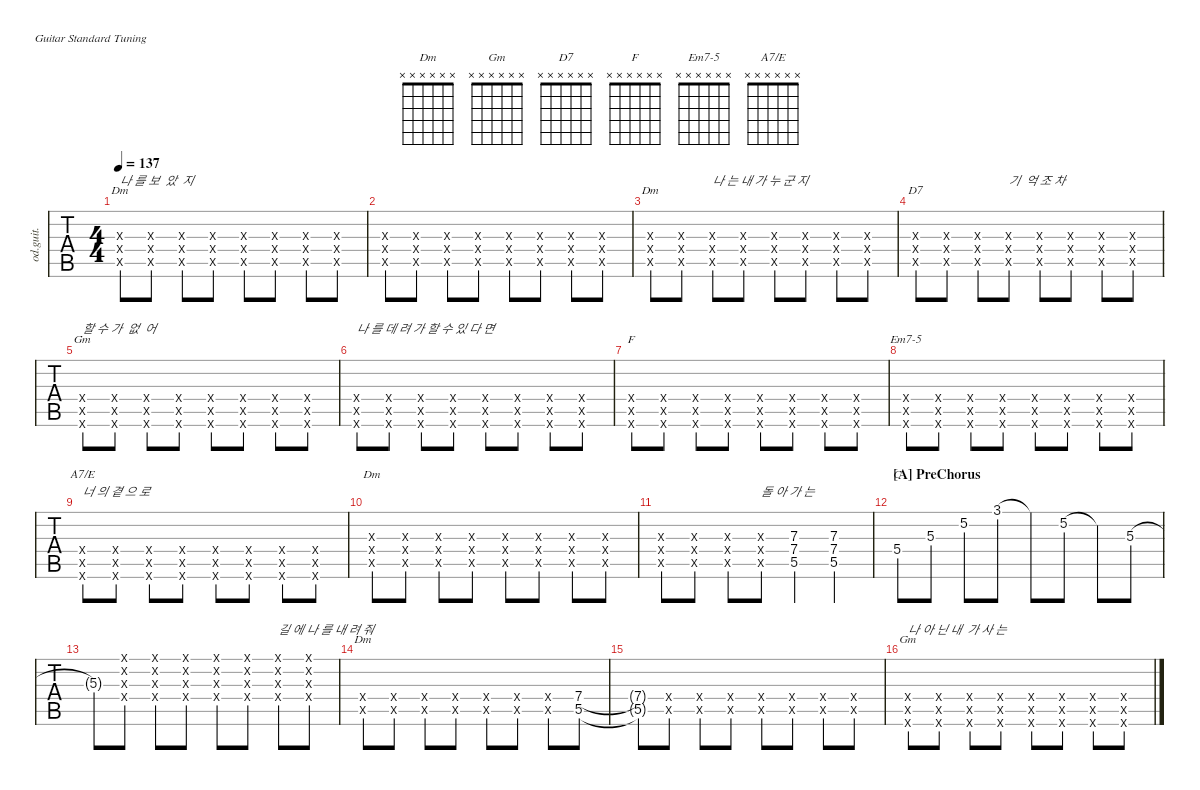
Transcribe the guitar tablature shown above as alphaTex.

\defaultSystemsLayout 4
\hideDynamics
\bracketExtendMode nobrackets
\track ("Guitar3" "od.guit.") {defaultSystemsLayout 4 instrument overdrivenguitar}
\staff {tabs}
\tuning (E4 B3 G3 D3 A2 E2)
\chord ("Dm" x x x x x x)
\chord ("Gm" x x x x x x)
\chord ("D7" x x x x x x)
\chord ("F" x x x x x x)
\chord ("Em7-5" x x x x x x)
\chord ("A7/E" x x x x x x)
\chord ("C" x x x 5 x x) {showdiagram false showfingering false}
\ts (4 4)
\tempo 137
\clef g2
\ks f
(5.5{x acc forcenatural} 7.4{x acc forcenatural} 7.3{x acc forcenatural}).8{ch "Dm" txt "나 를 보  았  지" dy mf} (5.5{x acc forcenatural} 7.4{x acc forcenatural} 7.3{x acc forcenatural}).8 (5.5{x acc forcenatural} 7.4{x acc forcenatural} 7.3{x acc forcenatural}).8 (5.5{x acc forcenatural} 7.4{x acc forcenatural} 7.3{x acc forcenatural}).8 (5.5{x acc forcenatural} 7.4{x acc forcenatural} 7.3{x acc forcenatural}).8 (5.5{x acc forcenatural} 7.4{x acc forcenatural} 7.3{x acc forcenatural}).8 (5.5{x acc forcenatural} 7.4{x acc forcenatural} 7.3{x acc forcenatural}).8 (5.5{x acc forcenatural} 7.4{x acc forcenatural} 7.3{x acc forcenatural}).8 |
(5.5{x acc forcenatural} 7.4{x acc forcenatural} 7.3{x acc forcenatural}).8 (5.5{x acc forcenatural} 7.4{x acc forcenatural} 7.3{x acc forcenatural}).8 (5.5{x acc forcenatural} 7.4{x acc forcenatural} 7.3{x acc forcenatural}).8 (5.5{x acc forcenatural} 7.4{x acc forcenatural} 7.3{x acc forcenatural}).8 (5.5{x acc forcenatural} 7.4{x acc forcenatural} 7.3{x acc forcenatural}).8 (5.5{x acc forcenatural} 7.4{x acc forcenatural} 7.3{x acc forcenatural}).8 (5.5{x acc forcenatural} 7.4{x acc forcenatural} 7.3{x acc forcenatural}).8 (5.5{x acc forcenatural} 7.4{x acc forcenatural} 7.3{x acc forcenatural}).8 |
(5.5{x acc forcenatural} 7.4{x acc forcenatural} 7.3{x acc forcenatural}).8{ch "Dm"} (5.5{x acc forcenatural} 7.4{x acc forcenatural} 7.3{x acc forcenatural}).8 (5.5{x acc forcenatural} 7.4{x acc forcenatural} 7.3{x acc forcenatural}).8{txt "나 는 내 가 누 군 지"} (5.5{x acc forcenatural} 7.4{x acc forcenatural} 7.3{x acc forcenatural}).8 (5.5{x acc forcenatural} 7.4{x acc forcenatural} 7.3{x acc forcenatural}).8 (5.5{x acc forcenatural} 7.4{x acc forcenatural} 7.3{x acc forcenatural}).8 (5.5{x acc forcenatural} 7.4{x acc forcenatural} 7.3{x acc forcenatural}).8 (5.5{x acc forcenatural} 7.4{x acc forcenatural} 7.3{x acc forcenatural}).8 |
(5.5{x acc forcenatural} 7.4{x acc forcenatural} 7.3{x acc forcenatural}).8{ch "D7"} (5.5{x acc forcenatural} 7.4{x acc forcenatural} 7.3{x acc forcenatural}).8 (5.5{x acc forcenatural} 7.4{x acc forcenatural} 7.3{x acc forcenatural}).8 (5.5{x acc forcenatural} 7.4{x acc forcenatural} 7.3{x acc forcenatural}).8{txt "기  억 조 차"} (5.5{x acc forcenatural} 7.4{x acc forcenatural} 7.3{x acc forcenatural}).8 (5.5{x acc forcenatural} 7.4{x acc forcenatural} 7.3{x acc forcenatural}).8 (5.5{x acc forcenatural} 7.4{x acc forcenatural} 7.3{x acc forcenatural}).8 (5.5{x acc forcenatural} 7.4{x acc forcenatural} 7.3{x acc forcenatural}).8 |
(3.6{x acc forcenatural} 5.5{x acc forcenatural} 5.4{x acc forcenatural}).8{ch "Gm" txt "할 수 가  없  어"} (3.6{x acc forcenatural} 5.5{x acc forcenatural} 5.4{x acc forcenatural}).8 (3.6{x acc forcenatural} 5.5{x acc forcenatural} 5.4{x acc forcenatural}).8 (3.6{x acc forcenatural} 5.5{x acc forcenatural} 5.4{x acc forcenatural}).8 (3.6{x acc forcenatural} 5.5{x acc forcenatural} 5.4{x acc forcenatural}).8 (3.6{x acc forcenatural} 5.5{x acc forcenatural} 5.4{x acc forcenatural}).8 (3.6{x acc forcenatural} 5.5{x acc forcenatural} 5.4{x acc forcenatural}).8 (3.6{x acc forcenatural} 5.5{x acc forcenatural} 5.4{x acc forcenatural}).8 |
(3.6{x acc forcenatural} 5.5{x acc forcenatural} 5.4{x acc forcenatural}).8{txt "나 를 데 려 가 할 수 있 다 면 "} (3.6{x acc forcenatural} 5.5{x acc forcenatural} 5.4{x acc forcenatural}).8 (3.6{x acc forcenatural} 5.5{x acc forcenatural} 5.4{x acc forcenatural}).8 (3.6{x acc forcenatural} 5.5{x acc forcenatural} 5.4{x acc forcenatural}).8 (3.6{x acc forcenatural} 5.5{x acc forcenatural} 5.4{x acc forcenatural}).8 (3.6{x acc forcenatural} 5.5{x acc forcenatural} 5.4{x acc forcenatural}).8 (3.6{x acc forcenatural} 5.5{x acc forcenatural} 5.4{x acc forcenatural}).8 (3.6{x acc forcenatural} 5.5{x acc forcenatural} 5.4{x acc forcenatural}).8 |
(1.6{x acc forcenatural} 3.5{x acc forcenatural} 3.4{x acc forcenatural}).8{ch "F"} (1.6{x acc forcenatural} 3.5{x acc forcenatural} 3.4{x acc forcenatural}).8 (1.6{x acc forcenatural} 3.5{x acc forcenatural} 3.4{x acc forcenatural}).8 (1.6{x acc forcenatural} 3.5{x acc forcenatural} 3.4{x acc forcenatural}).8 (1.6{x acc forcenatural} 3.5{x acc forcenatural} 3.4{x acc forcenatural}).8 (1.6{x acc forcenatural} 3.5{x acc forcenatural} 3.4{x acc forcenatural}).8 (1.6{x acc forcenatural} 3.5{x acc forcenatural} 3.4{x acc forcenatural}).8 (1.6{x acc forcenatural} 3.5{x acc forcenatural} 3.4{x acc forcenatural}).8 |
(0.6{x acc forcenatural} 1.5{x acc b} 2.4{x acc forcenatural}).8{ch "Em7-5"} (0.6{x acc forcenatural} 1.5{x acc b} 2.4{x acc forcenatural}).8 (0.6{x acc forcenatural} 1.5{x acc b} 2.4{x acc forcenatural}).8 (0.6{x acc forcenatural} 1.5{x acc b} 2.4{x acc forcenatural}).8 (0.6{x acc forcenatural} 1.5{x acc b} 2.4{x acc forcenatural}).8 (0.6{x acc forcenatural} 1.5{x acc b} 2.4{x acc forcenatural}).8 (0.6{x acc forcenatural} 1.5{x acc b} 2.4{x acc forcenatural}).8 (0.6{x acc forcenatural} 1.5{x acc b} 2.4{x acc forcenatural}).8 |
(5.6{x acc forcenatural} 7.5{x acc forcenatural} 7.4{x acc forcenatural}).8{ch "A7/E" txt "너 의 곁 으 로"} (5.6{x acc forcenatural} 7.5{x acc forcenatural} 7.4{x acc forcenatural}).8 (5.6{x acc forcenatural} 7.5{x acc forcenatural} 7.4{x acc forcenatural}).8 (5.6{x acc forcenatural} 7.5{x acc forcenatural} 7.4{x acc forcenatural}).8 (5.6{x acc forcenatural} 7.5{x acc forcenatural} 7.4{x acc forcenatural}).8 (5.6{x acc forcenatural} 7.5{x acc forcenatural} 7.4{x acc forcenatural}).8 (5.6{x acc forcenatural} 7.5{x acc forcenatural} 7.4{x acc forcenatural}).8 (5.6{x acc forcenatural} 7.5{x acc forcenatural} 7.4{x acc forcenatural}).8 |
(5.5{x acc forcenatural} 7.4{x acc forcenatural} 7.3{x acc forcenatural}).8{ch "Dm"} (5.5{x acc forcenatural} 7.4{x acc forcenatural} 7.3{x acc forcenatural}).8 (5.5{x acc forcenatural} 7.4{x acc forcenatural} 7.3{x acc forcenatural}).8 (5.5{x acc forcenatural} 7.4{x acc forcenatural} 7.3{x acc forcenatural}).8 (5.5{x acc forcenatural} 7.4{x acc forcenatural} 7.3{x acc forcenatural}).8 (5.5{x acc forcenatural} 7.4{x acc forcenatural} 7.3{x acc forcenatural}).8 (5.5{x acc forcenatural} 7.4{x acc forcenatural} 7.3{x acc forcenatural}).8 (5.5{x acc forcenatural} 7.4{x acc forcenatural} 7.3{x acc forcenatural}).8 |
(5.5{x acc forcenatural} 7.4{x acc forcenatural} 7.3{x acc forcenatural}).8 (5.5{x acc forcenatural} 7.4{x acc forcenatural} 7.3{x acc forcenatural}).8 (5.5{x acc forcenatural} 7.4{x acc forcenatural} 7.3{x acc forcenatural}).8 (5.5{x acc forcenatural} 7.4{x acc forcenatural} 7.3{x acc forcenatural}).8{txt "돌 아 가 는"} (5.5{acc forcenatural} 7.4{acc forcenatural} 7.3{acc forcenatural}).4 (5.5{acc forcenatural} 7.4{acc forcenatural} 7.3{acc forcenatural}).4 |
\section ("A" "PreChorus")
5.4{acc forcenatural}.8{ch "C"} 5.3{acc forcenatural}.8 5.2{acc forcenatural}.8 3.1{acc forcenatural}.8 3.1{t acc forcenatural}.8 5.2{acc forcenatural}.8 5.2{t acc forcenatural}.8 5.3{acc forcenatural}.8 |
5.3{t acc forcenatural}.8 (0.4{x acc forcenatural} 0.3{x acc forcenatural} 0.2{x acc forcenatural} 0.1{x acc forcenatural}).8 (0.4{x acc forcenatural} 0.3{x acc forcenatural} 0.2{x acc forcenatural} 0.1{x acc forcenatural}).8 (0.4{x acc forcenatural} 0.3{x acc forcenatural} 0.2{x acc forcenatural} 0.1{x acc forcenatural}).8 (0.4{x acc forcenatural} 0.3{x acc forcenatural} 0.2{x acc forcenatural} 0.1{x acc forcenatural}).8 (0.4{x acc forcenatural} 0.3{x acc forcenatural} 0.2{x acc forcenatural} 0.1{x acc forcenatural}).8 (0.4{x acc forcenatural} 0.3{x acc forcenatural} 0.2{x acc forcenatural} 0.1{x acc forcenatural}).8{txt "길 에 나 를 내 려 줘"} (0.4{x acc forcenatural} 0.3{x acc forcenatural} 0.2{x acc forcenatural} 0.1{x acc forcenatural}).8 |
(0.4{x acc forcenatural} 0.5{x acc forcenatural}).8{ch "Dm"} (0.4{x acc forcenatural} 0.5{x acc forcenatural}).8 (0.4{x acc forcenatural} 0.5{x acc forcenatural}).8 (0.4{x acc forcenatural} 0.5{x acc forcenatural}).8 (0.4{x acc forcenatural} 0.5{x acc forcenatural}).8 (0.4{x acc forcenatural} 0.5{x acc forcenatural}).8 (0.4{x acc forcenatural} 0.5{x acc forcenatural}).8 (7.4{acc forcenatural} 5.5{acc forcenatural}).8 |
(7.4{t acc forcenatural} 5.5{t acc forcenatural}).8 (0.4{x acc forcenatural} 0.5{x acc forcenatural}).8 (0.4{x acc forcenatural} 0.5{x acc forcenatural}).8 (0.4{x acc forcenatural} 0.5{x acc forcenatural}).8 (0.4{x acc forcenatural} 0.5{x acc forcenatural}).8 (0.4{x acc forcenatural} 0.5{x acc forcenatural}).8 (0.4{x acc forcenatural} 0.5{x acc forcenatural}).8 (0.4{x acc forcenatural} 0.5{x acc forcenatural}).8 |
(3.6{x acc forcenatural} 5.5{x acc forcenatural} 5.4{x acc forcenatural}).8{ch "Gm" txt "나 아 닌 내  가 사 는"} (3.6{x acc forcenatural} 5.5{x acc forcenatural} 5.4{x acc forcenatural}).8 (3.6{x acc forcenatural} 5.5{x acc forcenatural} 5.4{x acc forcenatural}).8 (3.6{x acc forcenatural} 5.5{x acc forcenatural} 5.4{x acc forcenatural}).8 (3.6{x acc forcenatural} 5.5{x acc forcenatural} 5.4{x acc forcenatural}).8 (3.6{x acc forcenatural} 5.5{x acc forcenatural} 5.4{x acc forcenatural}).8 (3.6{x acc forcenatural} 5.5{x acc forcenatural} 5.4{x acc forcenatural}).8 (3.6{x acc forcenatural} 5.5{x acc forcenatural} 5.4{x acc forcenatural}).8
